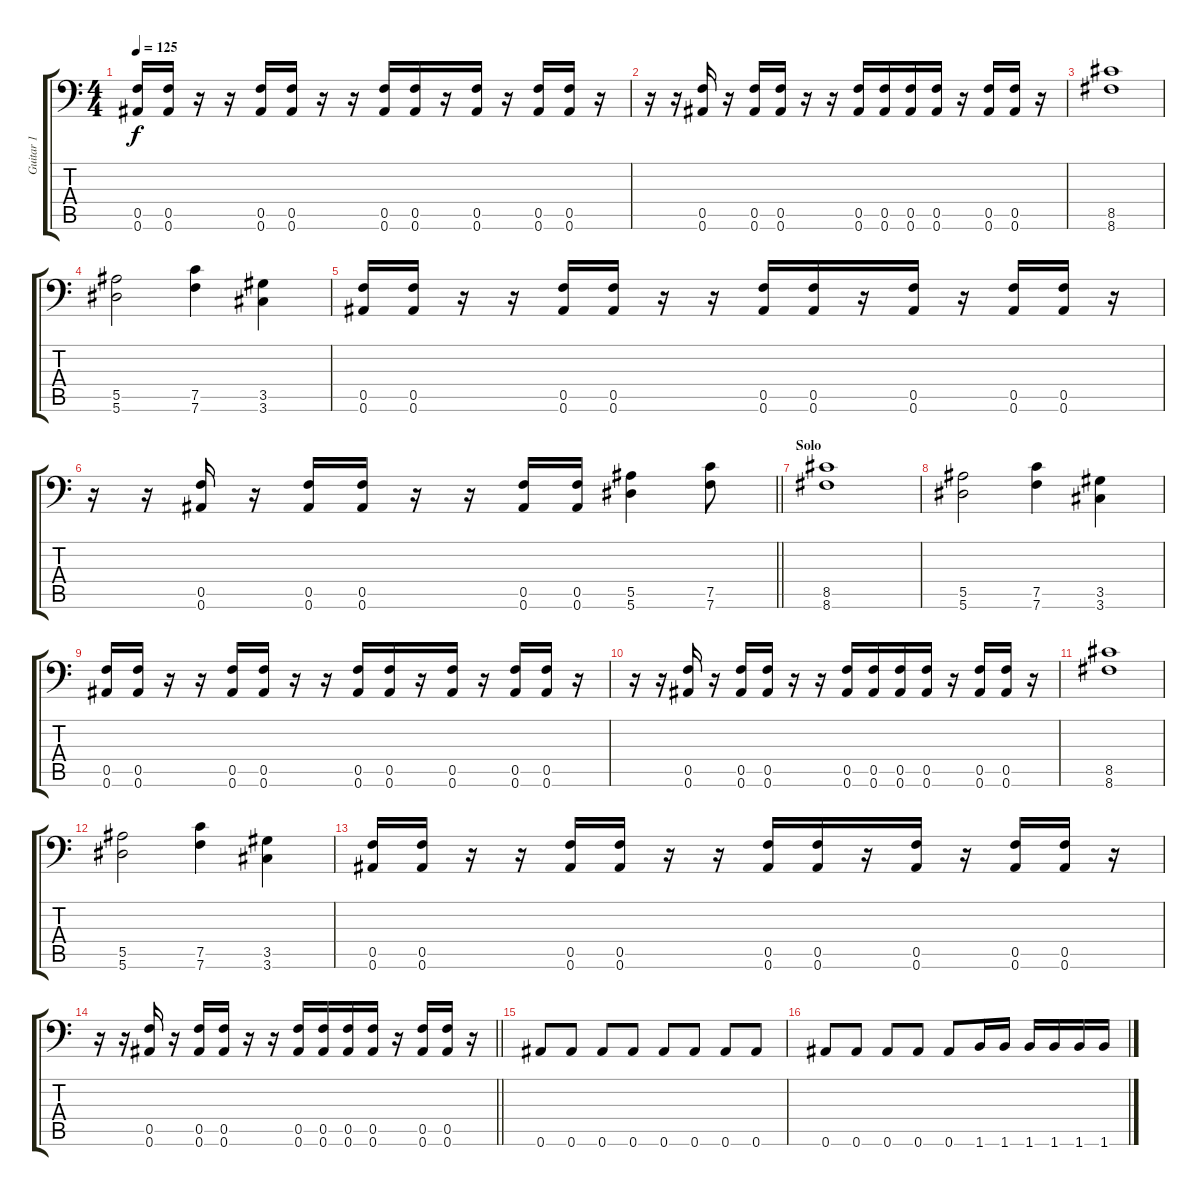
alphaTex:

\track ("Guitar 1" "Guitar 1") {instrument distortionguitar}
\staff {score tabs}
\tuning (C4 G3 Eb3 Bb2 F2 Bb1) {hide}
\ts (4 4)
\tempo 125
\clef f4
\ks c
(0.5 0.6).16{dy f} (0.5 0.6).16 r.16 r.16 (0.5 0.6).16 (0.5 0.6).16 r.16 r.16 (0.5 0.6).16 (0.5 0.6).16 r.16 (0.5 0.6).16 r.16 (0.5 0.6).16 (0.5 0.6).16 r.16 |
r.16 r.16 (0.5 0.6).16 r.16 (0.5 0.6).16 (0.5 0.6).16 r.16 r.16 (0.5 0.6).16 (0.5 0.6).16 (0.5 0.6).16 (0.5 0.6).16 r.16 (0.5 0.6).16 (0.5 0.6).16 r.16 |
(8.5 8.6).1 |
(5.5 5.6).2 (7.5 7.6).4 (3.5 3.6).4 |
(0.5 0.6).16 (0.5 0.6).16 r.16 r.16 (0.5 0.6).16 (0.5 0.6).16 r.16 r.16 (0.5 0.6).16 (0.5 0.6).16 r.16 (0.5 0.6).16 r.16 (0.5 0.6).16 (0.5 0.6).16 r.16 |
\barLineRight lightlight
r.16 r.16 (0.5 0.6).16 r.16 (0.5 0.6).16 (0.5 0.6).16 r.16 r.16 (0.5 0.6).16 (0.5 0.6).16 (5.5 5.6).4 (7.5 7.6).8 |
\section ("" "Solo")
(8.5 8.6).1 |
(5.5 5.6).2 (7.5 7.6).4 (3.5 3.6).4 |
(0.5 0.6).16 (0.5 0.6).16 r.16 r.16 (0.5 0.6).16 (0.5 0.6).16 r.16 r.16 (0.5 0.6).16 (0.5 0.6).16 r.16 (0.5 0.6).16 r.16 (0.5 0.6).16 (0.5 0.6).16 r.16 |
r.16 r.16 (0.5 0.6).16 r.16 (0.5 0.6).16 (0.5 0.6).16 r.16 r.16 (0.5 0.6).16 (0.5 0.6).16 (0.5 0.6).16 (0.5 0.6).16 r.16 (0.5 0.6).16 (0.5 0.6).16 r.16 |
(8.5 8.6).1 |
(5.5 5.6).2 (7.5 7.6).4 (3.5 3.6).4 |
(0.5 0.6).16 (0.5 0.6).16 r.16 r.16 (0.5 0.6).16 (0.5 0.6).16 r.16 r.16 (0.5 0.6).16 (0.5 0.6).16 r.16 (0.5 0.6).16 r.16 (0.5 0.6).16 (0.5 0.6).16 r.16 |
\barLineRight lightlight
r.16 r.16 (0.5 0.6).16 r.16 (0.5 0.6).16 (0.5 0.6).16 r.16 r.16 (0.5 0.6).16 (0.5 0.6).16 (0.5 0.6).16 (0.5 0.6).16 r.16 (0.5 0.6).16 (0.5 0.6).16 r.16 |
\section ("" "")
0.6.8 0.6.8 0.6.8 0.6.8 0.6.8 0.6.8 0.6.8 0.6.8 |
0.6.8 0.6.8 0.6.8 0.6.8 0.6.8 1.6.16 1.6.16 1.6.16 1.6.16 1.6.16 1.6.16
